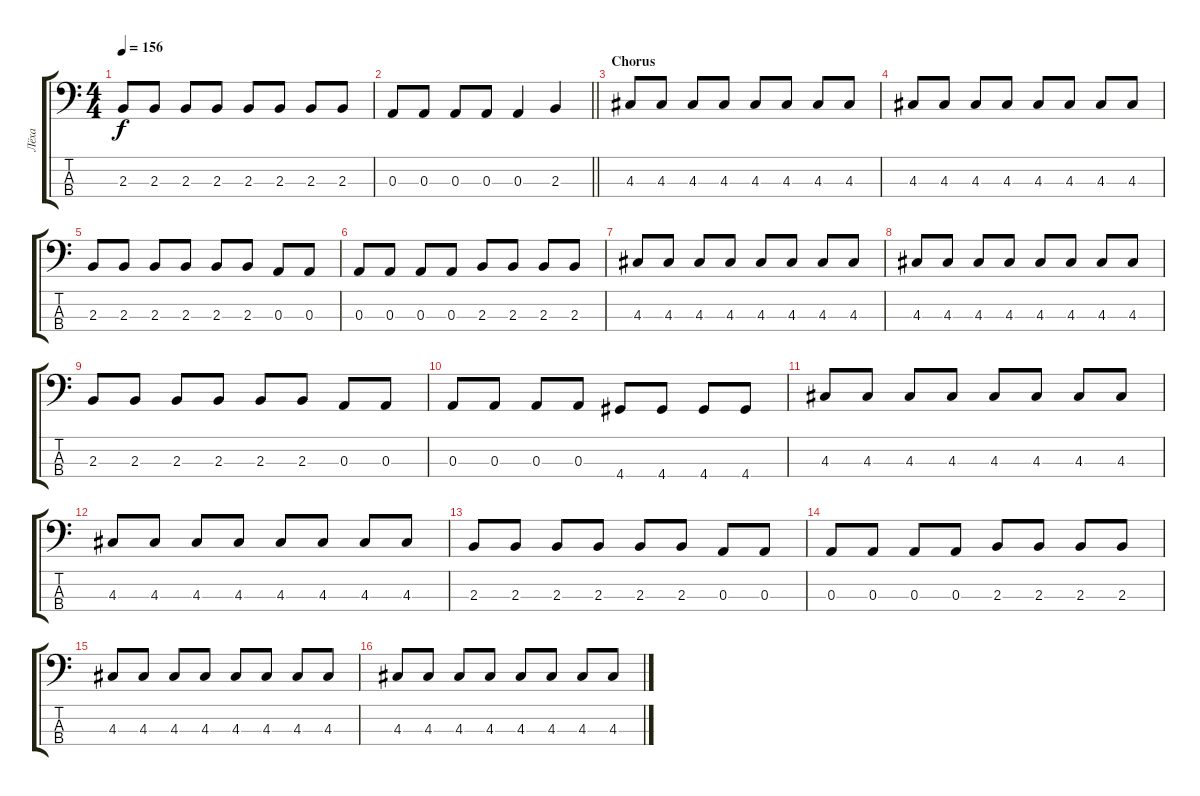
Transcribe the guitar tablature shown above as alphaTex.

\track ("Лёха" "Лёха") {instrument electricbassfinger}
\staff {score tabs}
\tuning (G2 D2 A1 E1) {hide}
\ts (4 4)
\tempo 156
\clef f4
\ks c
2.3.8{dy f} 2.3.8 2.3.8 2.3.8 2.3.8 2.3.8 2.3.8 2.3.8 |
\barLineRight lightlight
0.3.8 0.3.8 0.3.8 0.3.8 0.3.4 2.3.4 |
\section ("" "Chorus")
4.3.8 4.3.8 4.3.8 4.3.8 4.3.8 4.3.8 4.3.8 4.3.8 |
4.3.8 4.3.8 4.3.8 4.3.8 4.3.8 4.3.8 4.3.8 4.3.8 |
2.3.8 2.3.8 2.3.8 2.3.8 2.3.8 2.3.8 0.3.8 0.3.8 |
0.3.8 0.3.8 0.3.8 0.3.8 2.3.8 2.3.8 2.3.8 2.3.8 |
4.3.8 4.3.8 4.3.8 4.3.8 4.3.8 4.3.8 4.3.8 4.3.8 |
4.3.8 4.3.8 4.3.8 4.3.8 4.3.8 4.3.8 4.3.8 4.3.8 |
2.3.8 2.3.8 2.3.8 2.3.8 2.3.8 2.3.8 0.3.8 0.3.8 |
0.3.8 0.3.8 0.3.8 0.3.8 4.4.8 4.4.8 4.4.8 4.4.8 |
4.3.8 4.3.8 4.3.8 4.3.8 4.3.8 4.3.8 4.3.8 4.3.8 |
4.3.8 4.3.8 4.3.8 4.3.8 4.3.8 4.3.8 4.3.8 4.3.8 |
2.3.8 2.3.8 2.3.8 2.3.8 2.3.8 2.3.8 0.3.8 0.3.8 |
0.3.8 0.3.8 0.3.8 0.3.8 2.3.8 2.3.8 2.3.8 2.3.8 |
4.3.8 4.3.8 4.3.8 4.3.8 4.3.8 4.3.8 4.3.8 4.3.8 |
4.3.8 4.3.8 4.3.8 4.3.8 4.3.8 4.3.8 4.3.8 4.3.8
